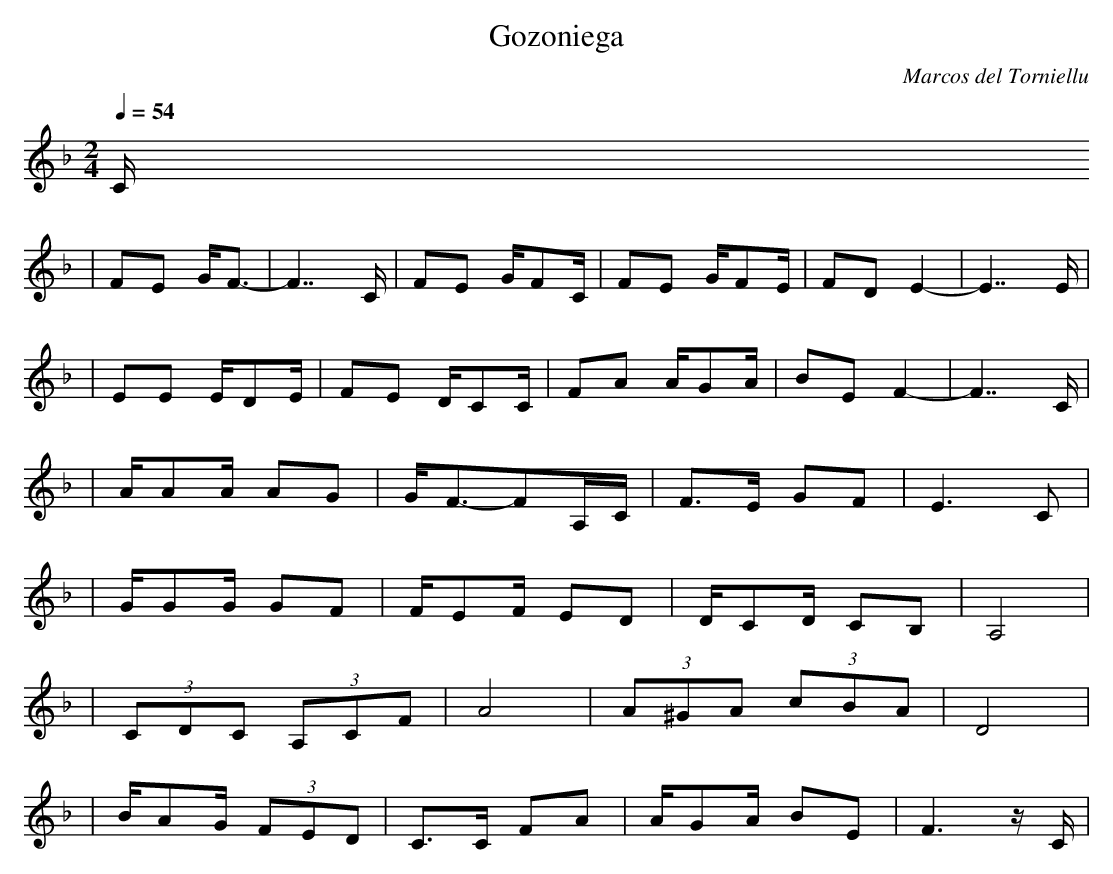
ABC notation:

X:1
T:Gozoniega
C:Marcos del Torniellu
M:2/4
L:1/8
Q:1/4=54
K:F
C/
|FE G<F-|F7/2 C/|FE G/FC/|FE G/FE/|FD E2-|E7/2 E/|
|EE E/DE/|FE D/CC/|FA A/GA/|BE F2-|F7/2 C/|
|A/AA/ AG|G<F-FA,/C/|F>E GF|E3 C|
|G/GG/ GF|F/EF/ ED|D/CD/ CB,|A,4|
|(3CDC (3A,CF|A4|(3A^GA (3cBA|D4|
|B/AG/ (3FED|C>C FA|A/GA/ BE|F3 z/ C/|
